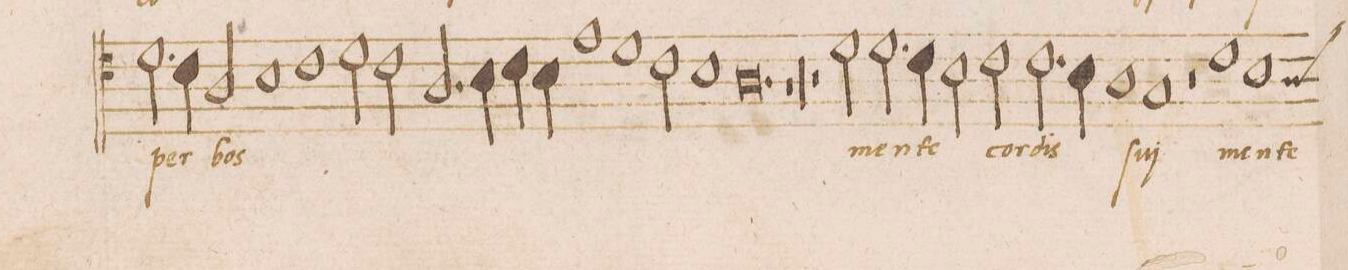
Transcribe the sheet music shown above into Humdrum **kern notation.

**kern	**text
*I"TENOR	*
*clefC4	*
*k[]	*
*met(c|)	*
*M2/1	*
2.d\	-per-
4c\	.
2A/	-bos
=101	=101
1B	.
1c	.
=102	=102
2d\	.
2c\	.
2.A/	.
4B\	.
=103	=103
4c\	.
4B\	.
1e	.
1d	.
=104	=104
2c\	.
1B	.
=105	=105
0.A	.
=106	=106
1r	.
=107	=107
0r	.
=108	=108
0r	.
=109	=109
2r	.
2d\	men-
2.d\	-te
4c\	.
=110	=110
2B\	.
2c\	cor-
2.c\	-dis
4B\	.
=111	=111
1A	ſu-
1G	-j
=112	=112
2r	.
1c	men-
*custos:A	*
1B	-te
=113	=113
*-	*-
